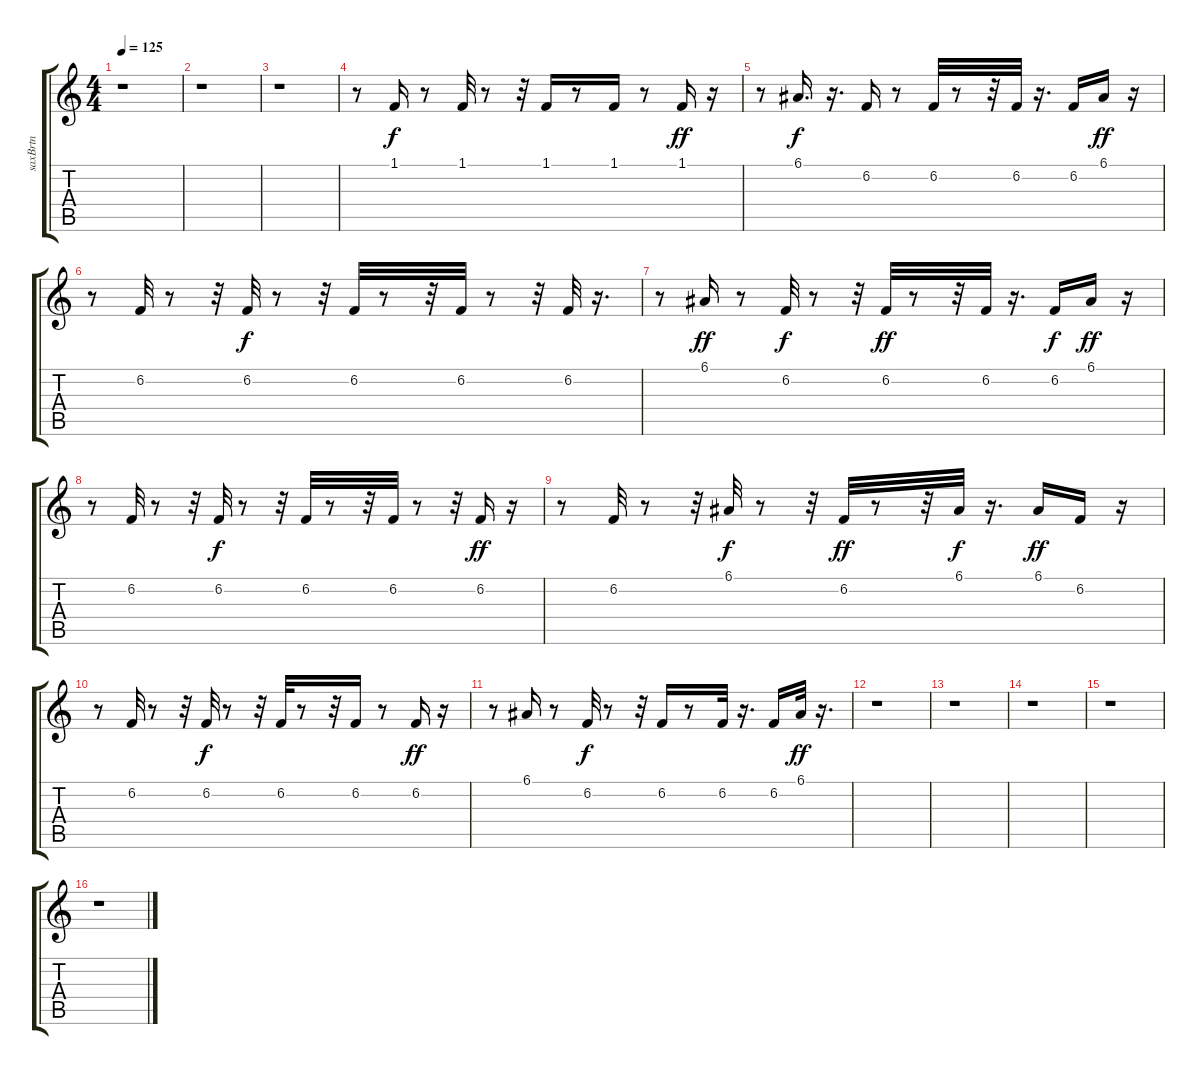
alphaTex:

\track ("saxBrtn " "saxBrtn ") {instrument baritonesax}
\staff {score tabs}
\tuning (E4 B3 G3 D3 A2 E2) {hide}
\ts (4 4)
\tempo 125
\clef g2
\ks c
r.1{dy fff} |
r.1 |
r.1 |
r.8 1.1.16{dy f} r.8 1.1.32 r.8 r.32 1.1.16 r.8 1.1.16 r.8 1.1.16{dy ff} r.16 |
r.8 6.1.16{d dy f} r.16{d} 6.2.16 r.8 6.2.32 r.8 r.32 6.2.32 r.16{d} 6.2.16 6.1.16{dy ff} r.16 |
r.8 6.2.32 r.8 r.32 6.2.32{dy f} r.8 r.32 6.2.32 r.8 r.32 6.2.32 r.8 r.32 6.2.32 r.16{d} |
r.8 6.1.16{dy ff} r.8 6.2.32{dy f} r.8 r.32 6.2.32{dy ff} r.8 r.32 6.2.32 r.16{d} 6.2.16{dy f} 6.1.16{dy ff} r.16 |
r.8 6.2.32 r.8 r.32 6.2.32{dy f} r.8 r.32 6.2.32 r.8 r.32 6.2.32 r.8 r.32 6.2.16{dy ff} r.16 |
r.8 6.2.32 r.8 r.32 6.1.32{dy f} r.8 r.32 6.2.32{dy ff} r.8 r.32 6.1.32{dy f} r.16{d} 6.1.16{dy ff} 6.2.16 r.16 |
r.8 6.2.32 r.8 r.32 6.2.32{dy f} r.8 r.32 6.2.32 r.8 r.32 6.2.16 r.8 6.2.16{dy ff} r.16 |
r.8 6.1.16 r.8 6.2.32{dy f} r.8 r.32 6.2.16 r.8 6.2.32 r.16{d} 6.2.16 6.1.32{dy ff} r.16{d} |
r.1 |
r.1 |
r.1 |
r.1 |
r.1
